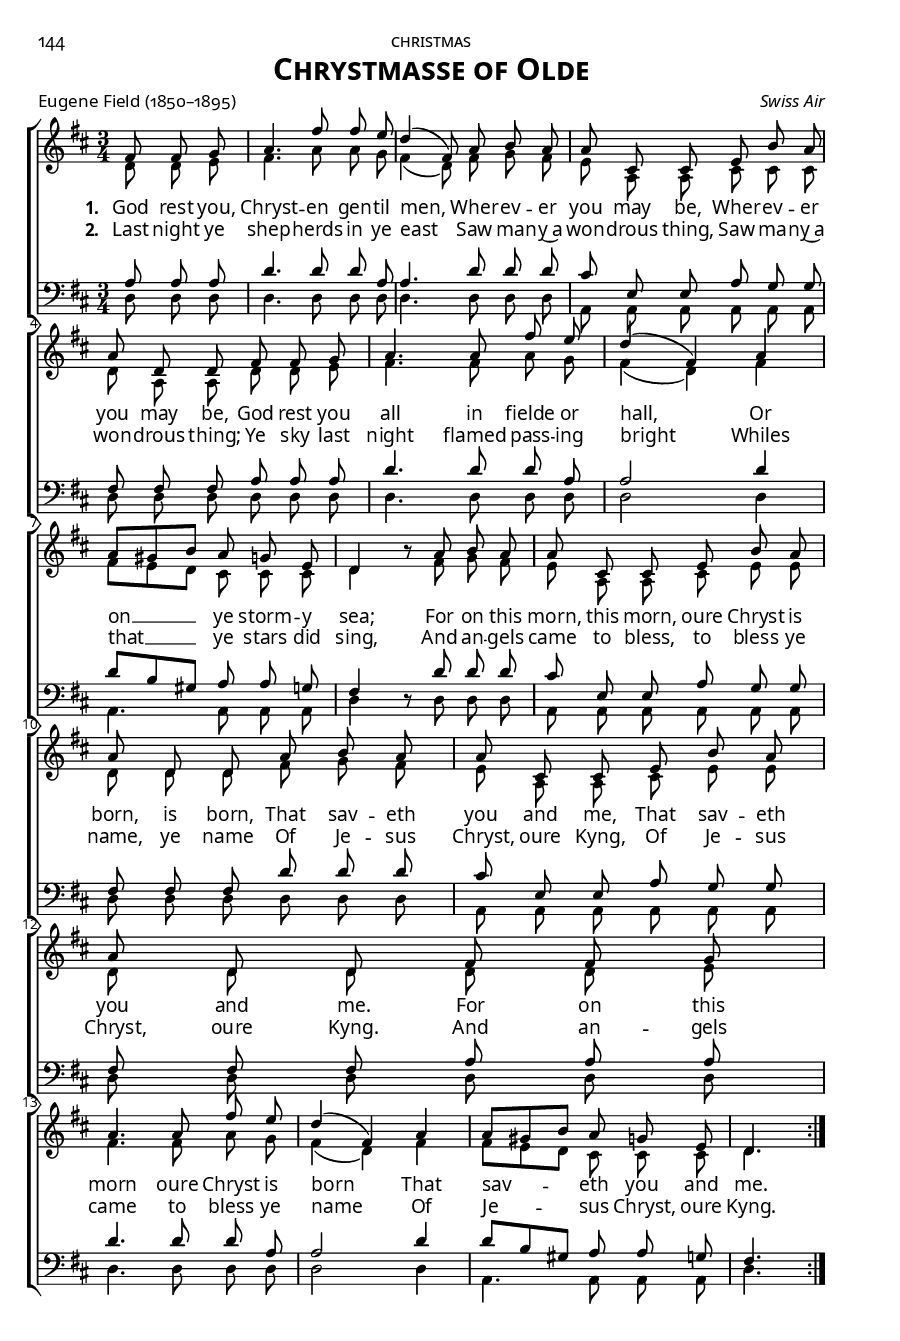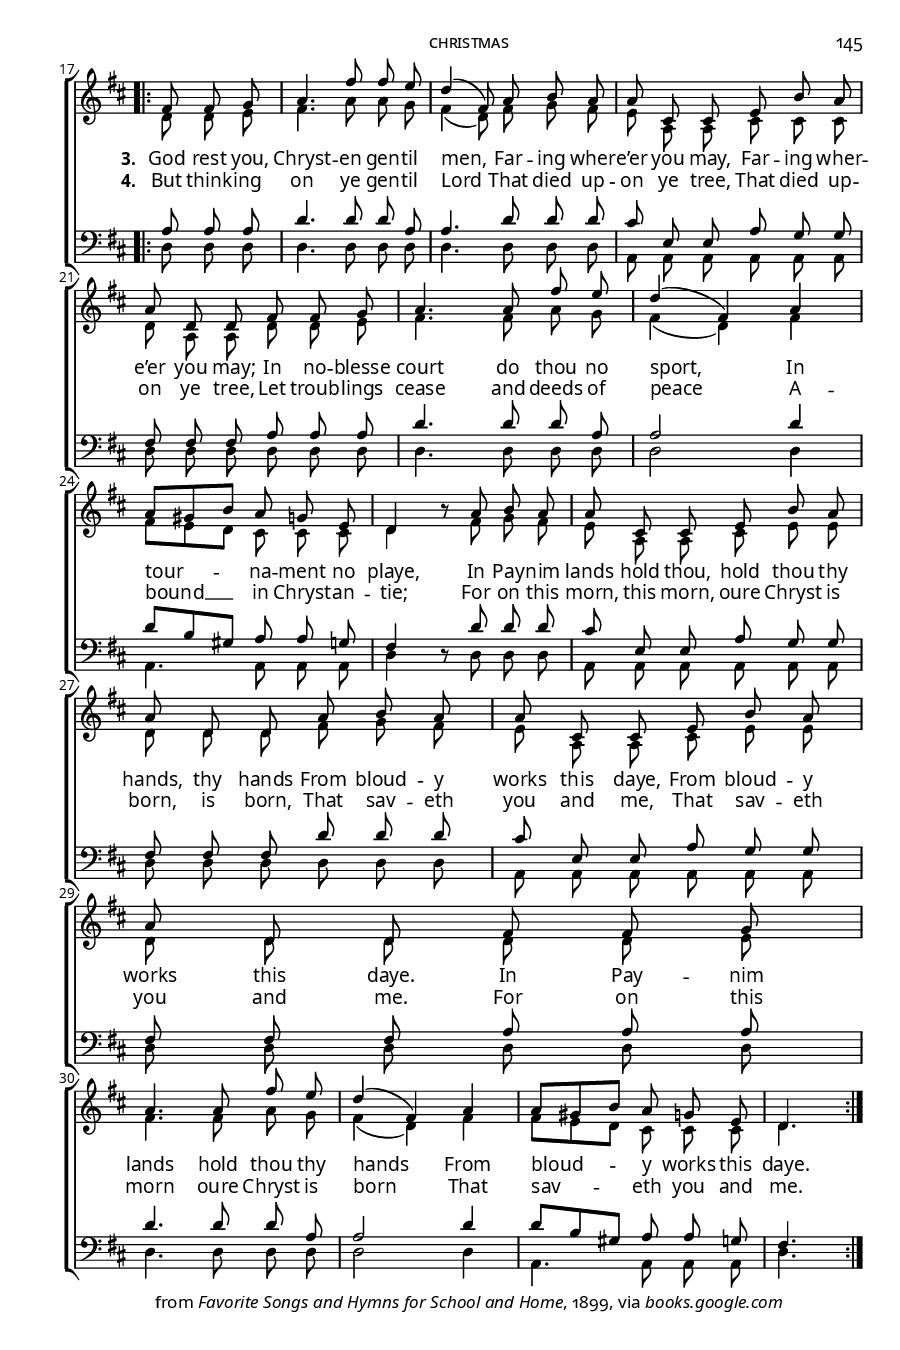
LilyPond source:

\version "2.14.2"
\include "util.ly"
\version "2.14.2"
#(set-global-staff-size 15) \paper{ #(define fonts (make-pango-font-tree "GoudyOlSt BT" "Garamond Premier Pro" "Garamond Premier Pro" (/ 15 20))) }
\header {
  title = \markup{\override #'(font-name . "Garamond Premier Pro Semibold"){ \abs-fontsize #15 \smallCapsOldStyle"Chrystmasse of Olde"}}
  poet = \markup\oldStyleNum"Eugene Field (1850–1895)"
  composer = \markup\italic "Swiss Air"
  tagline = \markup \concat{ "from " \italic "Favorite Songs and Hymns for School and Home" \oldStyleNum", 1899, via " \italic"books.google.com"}
}
\paper {
  %print-all-headers = ##f
  paper-height = 9\in
  paper-width = 6\in
  indent = 0\in
  %system-system-spacing = #'((basic-distance . 10) (padding . 0))
  system-system-spacing =
    #'((basic-distance . 0)
       (minimum-distance . 0)
       (padding . -5)
       (stretchability . 100))
  markup-system-spacing =
    #'((basic-distance . 0)
       (minimum-distance . 0)
       (padding . -0.5)
       (stretchability . 0))
  ragged-last-bottom = ##f
  ragged-bottom = ##f
  two-sided = ##t
  inner-margin = 0.5\in
  outer-margin = 0.25\in
  top-margin = 0.25\in
  bottom-margin = 0.25\in
  first-page-number = #144
  print-first-page-number = ##t
  headerLine = \markup{\override #'(font-name . "Garamond Premier Pro") \smallCapsOldStyle"christmas"}
  oddHeaderMarkup = \markup\fill-line{
     \override #'(font-name . "Garamond Premier Pro")\abs-fontsize #8.5
     \combine 
        \fill-line{"" \if \should-print-page-number
        \oldStylePageNum""
        }
        \fill-line{\headerLine}
  }
  evenHeaderMarkup = \markup {
     \override #'(font-name . "Garamond Premier Pro")\abs-fontsize #8.5
     \combine
        \if \should-print-page-number
        \oldStylePageNum""
        \fill-line{\headerLine}
  }
}
global = {
  \key d \major
  \time 3/4
  \autoBeamOff
  \override DynamicLineSpanner #'staff-padding = #0.0
  \override DynamicLineSpanner #'Y-extent = #'(-1 . 1)
}

sopMusic = \relative c' {
  \repeat volta 2 {
    \partial 8*3 fis8 fis g |
    a4. fis'8 fis e |
    d4( fis,8) a b a |
    a cis, cis e b' a | \break
    
    a d, d fis fis g |
    a4. a8 fis' e |
    d4( fis,) a | \break
    a8[ gis b] a g e |
    
    d4 b'8\rest a b a |
    a cis, cis e b' a | \break
    a d, d a' b a |
    a cis, cis e b' a |
    
    a d, d fis fis g | \break
    a4. a8 fis' e |
    d4( fis,) a |
    a8[ gis b] a g e |
    \partial 8*3 d4. \break
  }
  \pageBreak
}
sopWords = \lyricmode {
  
}

altoMusic = \relative c' {
  d8 d e |
  fis4. a8 a g |
  fis4( d8) fis g fis |
  e a, a cis cis cis |
  
  d a a d d e |
  fis4. fis8 a g |
  fis4( d) fis |
  fis8[ e d] cis cis cis |
  
  d4 s8 fis g fis |
  e a, a cis e e |
  d d d fis g fis |
  e a, a cis e e |
  
  d d d d d e |
  fis4. fis8 a g |
  fis4( d) fis |
  fis8[ e d] cis cis cis |
  d4.
}
altoWords = \lyricmode {
  \dropLyricsIX
  \set stanza = #"1. "
  God rest you, Chryst -- en gen -- til men, 
    Wher -- ev -- er you may be,
    Wher -- ev -- er you may be,
  God rest you all in fielde or hall,
    Or on __ ye storm -- y sea; 
  For on this morn, this morn, oure Chryst is born, is born,
    That sav -- eth you and me,
    That sav -- eth you and me.
  For on this morn oure Chryst is born
    That sav -- eth you and me.
    
  \set stanza = #"3. "
  God rest you, Chryst -- en gen -- til men, 
    Far -- ing wher -- e’er you may,
    Far -- ing wher -- e’er you may;
  In no -- blesse court do thou no sport,
    In tour -- na -- ment no playe, 
  In Pay -- nim lands hold thou, hold thou thy hands, thy hands
    From bloud -- y works this daye,
    From bloud -- y works this daye.
  In Pay -- nim lands hold thou thy hands
    From bloud -- y works this daye.
}
altoWordsII = \lyricmode {
  \dropLyricsIX
%\markup\italic
  \set stanza = #"2. "
  Last night ye shep -- herds in ye east 
    Saw ma -- ny~a won -- drous thing,
    Saw ma -- ny~a won -- drous thing;
  Ye sky last night flamed pass -- ing bright
    Whiles that __ ye stars did sing, 
  And an -- gels came to bless, to bless ye name, ye name
    Of Je -- sus Chryst, oure Kyng,
    Of Je -- sus Chryst, oure Kyng.
  And an -- gels came to bless ye name
    Of Je -- sus Chryst, oure Kyng.
    
  \set stanza = #"4. "
  But think -- ing on ye gen -- til Lord 
    That died up -- on ye tree,
    That died up -- on ye tree,
  Let troub -- lings cease and deeds of peace
    A -- bound __ in Chryst -- an -- tie;
  For on this morn, this morn, oure Chryst is born, is born,
    That sav -- eth you and me,
    That sav -- eth you and me.
  For on this morn oure Chryst is born
    That sav -- eth you and me.
}
altoWordsIII = \lyricmode {
}
altoWordsIV = \lyricmode {
}
altoWordsV = \lyricmode {
  \set stanza = #"5. "
  \set ignoreMelismata = ##t
}
altoWordsVI = \lyricmode {
  \set stanza = #"6. "
  \set ignoreMelismata = ##t
}
tenorMusic = \relative c' {
  a8 a a |
  d4. d8 d a |
  a4. d8 d d |
  cis e, e a g g |
  
  fis fis fis a a a |
  d4. d8 d a |
  a2 d4 |
  d8[ b gis] a a g |
  
  fis4 s8 d' d d |
  cis e, e a g g |
  fis fis fis d' d d |
  cis e, e a g g |
  
  fis fis fis a a a |
  d4. d8 d a |
  a2 d4 |
  d8[ b gis] a a g |
  fis4.
}
tenorWords = \lyricmode {

}

bassMusic = \relative c {
  d8 d d |
  d4. d8 d d |
  d4. d8 d d |
  a a a a a a |
  
  d d d d d d |
  d4. d8 d d |
  d2 d4 |
  a4. a8 a a |
  
  d4 d8\rest d d d |
  a a a a a a |
  d d d d d d |
  a a a a a a |
  
  d d d d d d |
  d4. d8 d d |
  d2 d4 |
  a4. a8 a a |
  d4.
}
bassWords = \lyricmode {

}

pianoRH = \relative c' {
  
}
pianoLH = \relative c' {
  
}

\score {
  <<
   \new ChoirStaff <<
    \new Staff = women <<
      \new Voice = "sopranos" { \voiceOne << \global \repeat unfold 2 \sopMusic >> }
      \new Voice = "altos" { \voiceTwo << \global \repeat unfold 2 \altoMusic >> }
    >>
    \new Lyrics \with { alignAboveContext = #"women" \override VerticalAxisGroup #'nonstaff-relatedstaff-spacing = #'((basic-distance . 1))} \lyricsto "sopranos" \sopWords
    \new Lyrics = "altosVI"  \with { alignBelowContext = #"women" } \lyricsto "altos" \altoWordsVI
    \new Lyrics = "altosV"  \with { alignBelowContext = #"women" } \lyricsto "altos" \altoWordsV
    \new Lyrics = "altosIV"  \with { alignBelowContext = #"women" } \lyricsto "altos" \altoWordsIV
    \new Lyrics = "altosIII"  \with { alignBelowContext = #"women" } \lyricsto "altos" \altoWordsIII
    \new Lyrics = "altosII"  \with { alignBelowContext = #"women" } \lyricsto "altos" \altoWordsII
    \new Lyrics = "altos"  \with { alignBelowContext = #"women" \override VerticalAxisGroup #'nonstaff-relatedstaff-spacing = #'((padding . -0.5)) } \lyricsto "altos" \altoWords
   \new Staff = men <<
      \clef bass
      \new Voice = "tenors" { \voiceOne << \global \repeat unfold 2 \tenorMusic >> }
      \new Voice = "basses" { \voiceTwo << \global \repeat unfold 2 \bassMusic >> }
    >>
    \new Lyrics \with { alignAboveContext = #"men" \override VerticalAxisGroup #'nonstaff-relatedstaff-spacing = #'((basic-distance . 1)) } \lyricsto "tenors" \tenorWords
    \new Lyrics \with { alignBelowContext = #"men" \override VerticalAxisGroup #'nonstaff-relatedstaff-spacing = #'((basic-distance . 1)) } \lyricsto "basses" \bassWords
  >>
%    \new PianoStaff << \new Staff { \new Voice { \pianoRH } } \new Staff { \clef "bass" \pianoLH } >>
  >>
  \layout {
    \context {
      \Score
      %\override SpacingSpanner #'base-shortest-duration = #(ly:make-moment 1 8)
      %\override SpacingSpanner #'common-shortest-duration = #(ly:make-moment 1 4)
    }
    \context {
      % Remove all empty staves
      % \Staff \RemoveEmptyStaves \override VerticalAxisGroup #'remove-first = ##t
    }
    \context {
      \Lyrics
      \override LyricText #'X-offset = #center-on-word
    }
  }
  \midi {
    \tempo 4 = 80
    \set Staff.midiInstrument = "piccolo"
  
    \context {
      \Voice
      \remove "Dynamic_performer"
    }
  }
}
